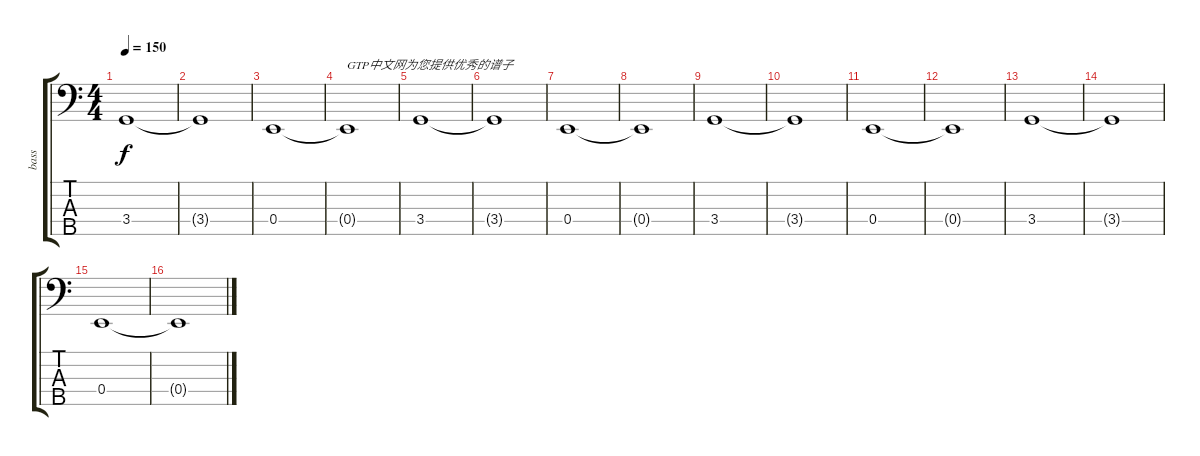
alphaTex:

\track ("bass" "bass") {instrument electricbassfinger}
\staff {score tabs}
\tuning (G2 D2 A1 E1 B0) {hide}
\ts (4 4)
\tempo 150
\clef f4
\ks c
3.4.1{dy f instrument electricbassfinger} |
3.4{t}.1 |
0.4.1 |
0.4{t}.1{txt "GTP中文网为您提供优秀的谱子"} |
3.4.1 |
3.4{t}.1 |
0.4.1 |
0.4{t}.1 |
3.4.1 |
3.4{t}.1 |
0.4.1 |
0.4{t}.1 |
3.4.1 |
3.4{t}.1 |
0.4.1 |
0.4{t}.1
